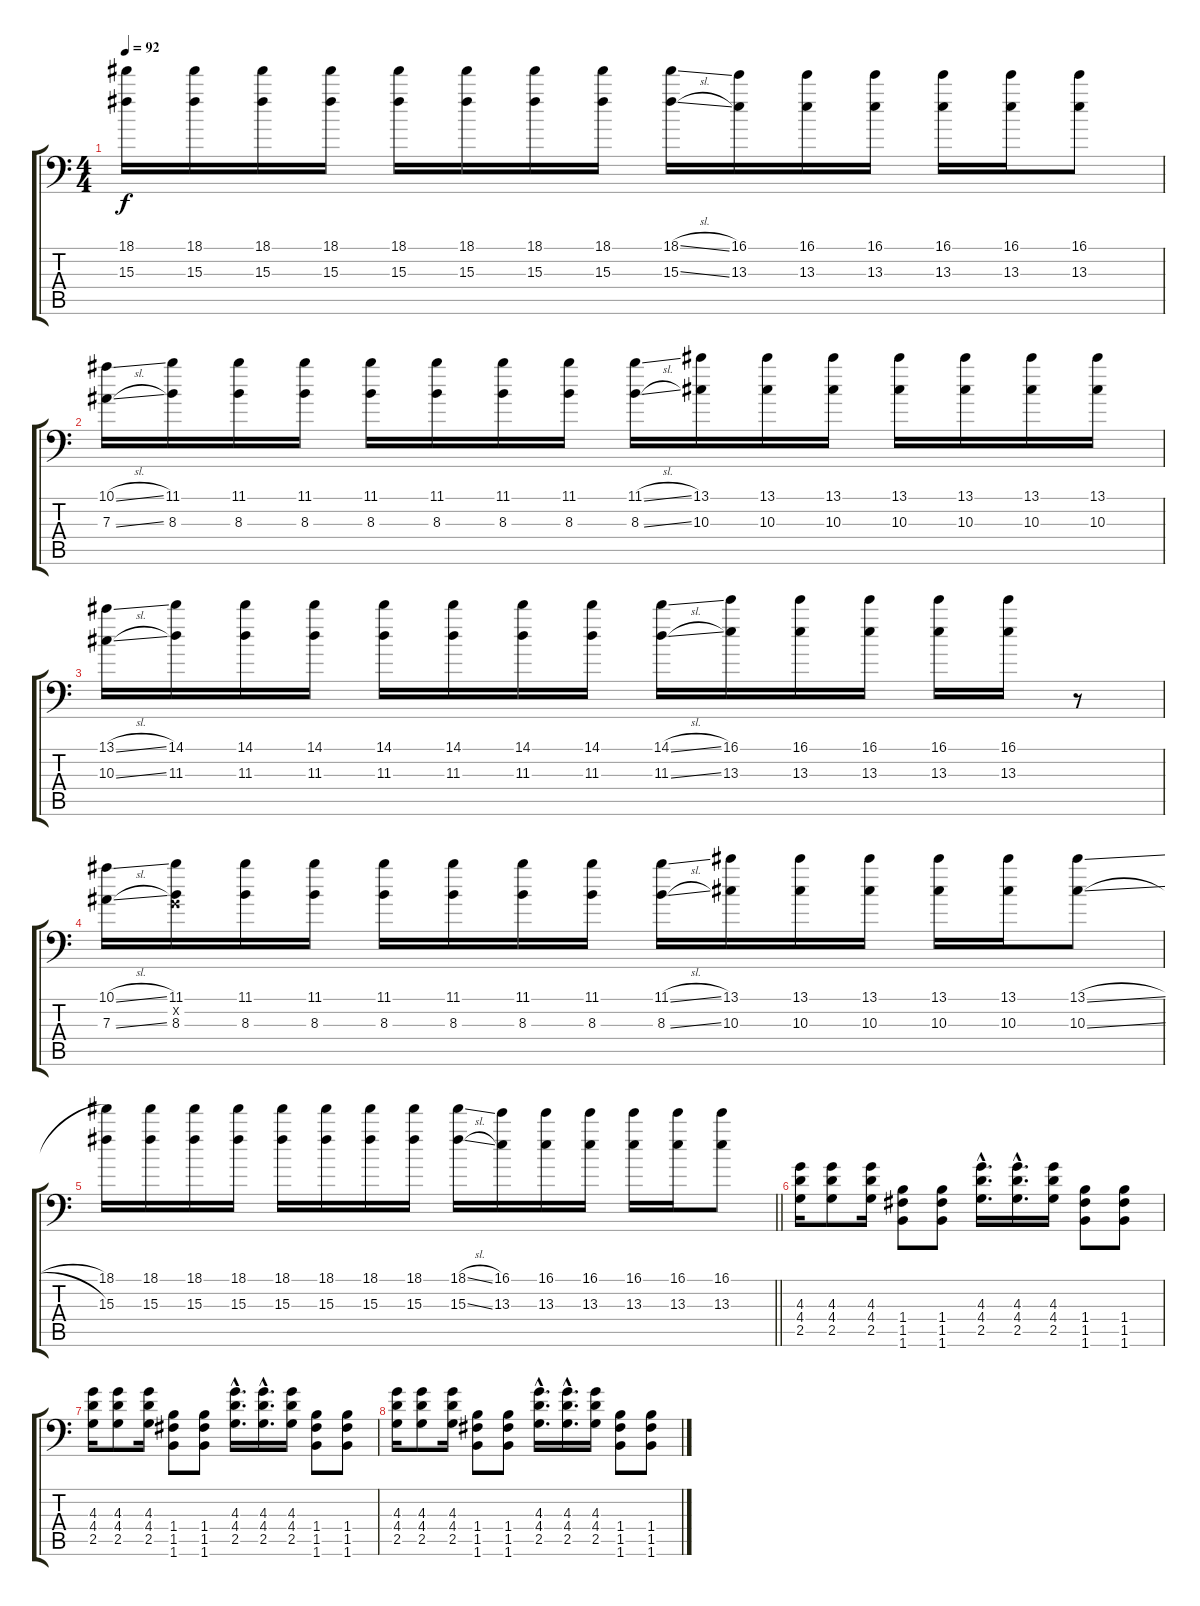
\track "" {instrument distortionguitar}
\staff {score tabs}
\tuning (C4 G3 Eb3 Bb2 F2 Bb1) {hide}
\ts (4 4)
\tempo 92
\clef f4
\ks c
(18.1 15.3).16{dy f} (18.1 15.3).16 (18.1 15.3).16 (18.1 15.3).16 (18.1 15.3).16 (18.1 15.3).16 (18.1 15.3).16 (18.1 15.3).16 (18.1{sl} 15.3{sl}).16 (16.1 13.3).16 (16.1 13.3).16 (16.1 13.3).16 (16.1 13.3).16 (16.1 13.3).16 (16.1 13.3).8 |
(10.1{sl} 7.3{sl}).16 (11.1 8.3).16 (11.1 8.3).16 (11.1 8.3).16 (11.1 8.3).16 (11.1 8.3).16 (11.1 8.3).16 (11.1 8.3).16 (11.1{sl} 8.3{sl}).16 (13.1 10.3).16 (13.1 10.3).16 (13.1 10.3).16 (13.1 10.3).16 (13.1 10.3).16 (13.1 10.3).16 (13.1 10.3).16 |
(13.1{sl} 10.3{sl}).16 (14.1 11.3).16 (14.1 11.3).16 (14.1 11.3).16 (14.1 11.3).16 (14.1 11.3).16 (14.1 11.3).16 (14.1 11.3).16 (14.1{sl} 11.3{sl}).16 (16.1 13.3).16 (16.1 13.3).16 (16.1 13.3).16 (16.1 13.3).16 (16.1 13.3).16 r.8 |
(10.1{sl} 7.3{sl}).16 (11.1 0.2{x} 8.3).16 (11.1 8.3).16 (11.1 8.3).16 (11.1 8.3).16 (11.1 8.3).16 (11.1 8.3).16 (11.1 8.3).16 (11.1{sl} 8.3{sl}).16 (13.1 10.3).16 (13.1 10.3).16 (13.1 10.3).16 (13.1 10.3).16 (13.1 10.3).16 (13.1{sl} 10.3{sl}).8 |
\barLineRight lightlight
(18.1 15.3).16 (18.1 15.3).16 (18.1 15.3).16 (18.1 15.3).16 (18.1 15.3).16 (18.1 15.3).16 (18.1 15.3).16 (18.1 15.3).16 (18.1{sl} 15.3{sl}).16 (16.1 13.3).16 (16.1 13.3).16 (16.1 13.3).16 (16.1 13.3).16 (16.1 13.3).16 (16.1 13.3).8 |
(4.3 4.4 2.5).16{volume 13 instrument distortionguitar} (4.3 4.4 2.5).8 (4.3 4.4 2.5).16 (1.4 1.5 1.6).8 (1.4 1.5 1.6).8 (4.3{hac} 4.4{hac} 2.5{hac}).16{d} (4.3{hac} 4.4{hac} 2.5{hac}).16{d} (4.3 4.4 2.5).16 (1.4 1.5 1.6).8 (1.4 1.5 1.6).8 |
(4.3 4.4 2.5).16 (4.3 4.4 2.5).8 (4.3 4.4 2.5).16 (1.4 1.5 1.6).8 (1.4 1.5 1.6).8 (4.3{hac} 4.4{hac} 2.5{hac}).16{d} (4.3{hac} 4.4{hac} 2.5{hac}).16{d} (4.3 4.4 2.5).16 (1.4 1.5 1.6).8 (1.4 1.5 1.6).8 |
(4.3 4.4 2.5).16 (4.3 4.4 2.5).8 (4.3 4.4 2.5).16 (1.4 1.5 1.6).8 (1.4 1.5 1.6).8 (4.3{hac} 4.4{hac} 2.5{hac}).16{d} (4.3{hac} 4.4{hac} 2.5{hac}).16{d} (4.3 4.4 2.5).16 (1.4 1.5 1.6).8 (1.4 1.5 1.6).8
